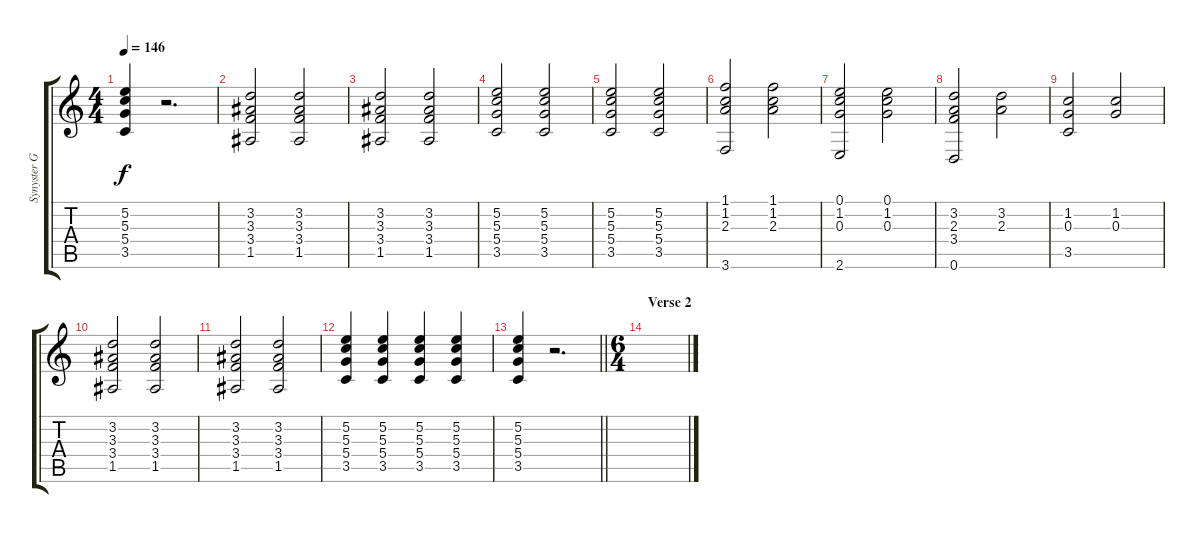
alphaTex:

\track ("Synyster Gates | Gtr. 1 - Drop D" "Synyster G") {instrument electricguitarclean}
\staff {score tabs}
\tuning (E4 B3 G3 D3 A2 D2) {hide}
\ts (4 4)
\tempo 146
\clef g2
\ks c
(5.2 5.3 5.4 3.5).4{dy f} r.2{d} |
(3.2 3.3 3.4 1.5).2 (3.2 3.3 3.4 1.5).2 |
(3.2 3.3 3.4 1.5).2 (3.2 3.3 3.4 1.5).2 |
(5.2 5.3 5.4 3.5).2 (5.2 5.3 5.4 3.5).2 |
(5.2 5.3 5.4 3.5).2 (5.2 5.3 5.4 3.5).2 |
(1.1 1.2 2.3 3.6).2 (1.1 1.2 2.3).2 |
(0.1 1.2 0.3 2.6).2 (0.1 1.2 0.3).2 |
(3.2 2.3 3.4 0.6).2 (3.2 2.3).2 |
(1.2 0.3 3.5).2 (1.2 0.3).2 |
(3.2 3.3 3.4 1.5).2 (3.2 3.3 3.4 1.5).2 |
(3.2 3.3 3.4 1.5).2 (3.2 3.3 3.4 1.5).2 |
(5.2 5.3 5.4 3.5).4 (5.2 5.3 5.4 3.5).4 (5.2 5.3 5.4 3.5).4 (5.2 5.3 5.4 3.5).4 |
\barLineRight lightlight
(5.2 5.3 5.4 3.5).4 r.2{d} |
\ts (6 4)
\section ("" "Verse 2")
